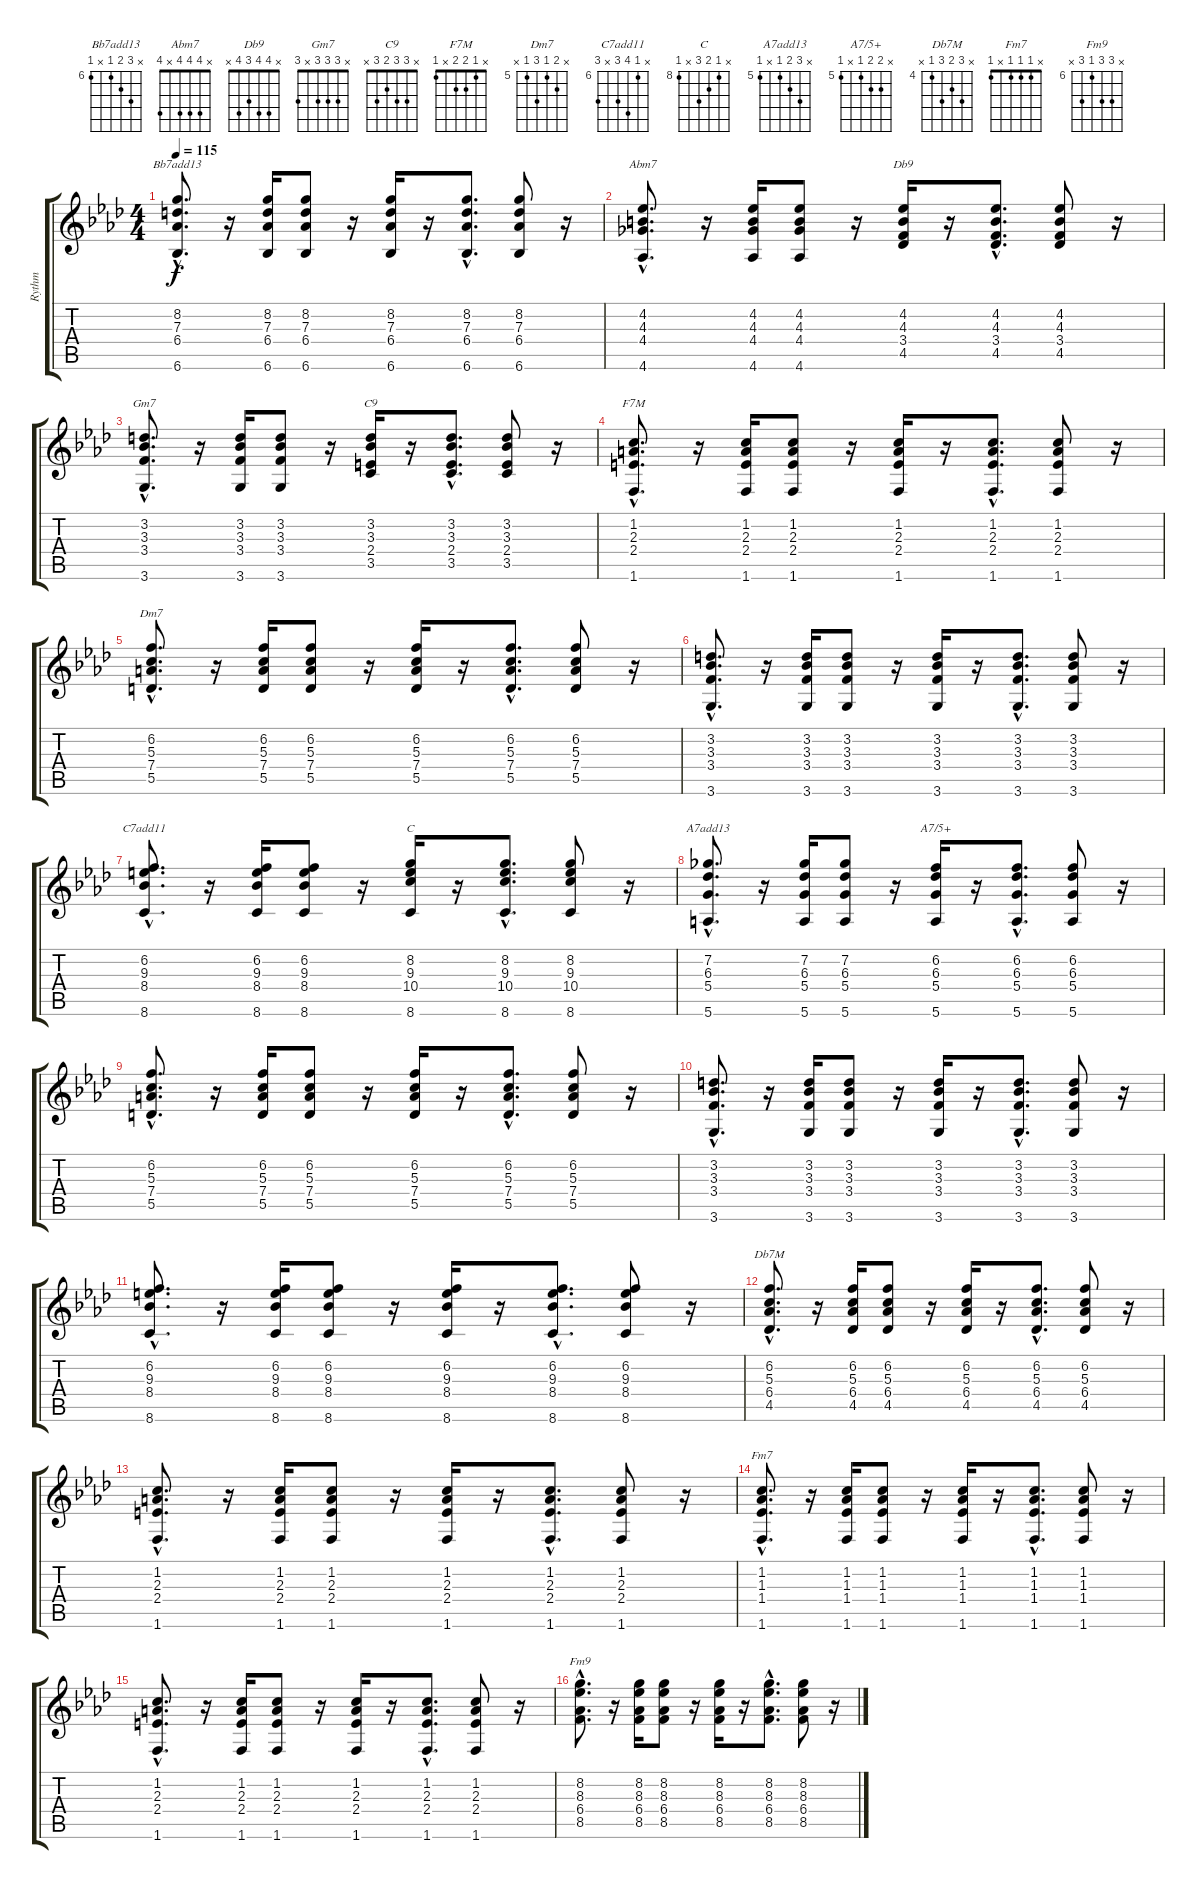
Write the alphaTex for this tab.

\track ("Rythm" "Rythm") {instrument acousticguitarnylon}
\staff {score tabs}
\tuning (E4 B3 G3 D3 A2 E2) {hide}
\chord ("Bb7add13" x 8 7 6 x 6) {firstfret 6}
\chord ("Abm7" x 4 4 4 x 4)
\chord ("Db9" x 4 4 3 4 x)
\chord ("Gm7" x 3 3 3 x 3)
\chord ("C9" x 3 3 2 3 x)
\chord ("F7M" x 1 2 2 x 1)
\chord ("Dm7" x 6 5 7 5 x) {firstfret 5}
\chord ("C7add11" x 6 9 8 x 8) {firstfret 6}
\chord ("C" x 8 9 10 x 8) {firstfret 8}
\chord ("A7add13" x 7 6 5 x 5) {firstfret 5}
\chord ("A7/5+" x 6 6 5 x 5) {firstfret 5}
\chord ("Db7M" x 6 5 6 4 x) {firstfret 4}
\chord ("Fm7" x 1 1 1 x 1)
\chord ("Fm9" x 8 8 6 8 x) {firstfret 6}
\ts (4 4)
\tempo 115
\clef g2
\ks ab
(8.2{hac} 7.3{hac} 6.4{hac} 6.6{hac}).8{d ch "Bb7add13" dy f} r.16 (8.2 7.3 6.4 6.6).16 (8.2 7.3 6.4 6.6).8 r.16 (8.2 7.3 6.4 6.6).16 r.16 (8.2{hac} 7.3{hac} 6.4{hac} 6.6{hac}).8{d} (8.2 7.3 6.4 6.6).8 r.16 |
(4.2{hac} 4.3{hac} 4.4{hac} 4.6{hac}).8{d ch "Abm7"} r.16 (4.2 4.3 4.4 4.6).16 (4.2 4.3 4.4 4.6).8 r.16 (4.2 4.3 3.4 4.5).16{ch "Db9"} r.16 (4.2{hac} 4.3{hac} 3.4{hac} 4.5{hac}).8{d} (4.2 4.3 3.4 4.5).8 r.16 |
(3.2{hac} 3.3{hac} 3.4{hac} 3.6{hac}).8{d ch "Gm7"} r.16 (3.2 3.3 3.4 3.6).16 (3.2 3.3 3.4 3.6).8 r.16 (3.2 3.3 2.4 3.5).16{ch "C9"} r.16 (3.2{hac} 3.3{hac} 2.4{hac} 3.5{hac}).8{d} (3.2 3.3 2.4 3.5).8 r.16 |
(1.2{hac} 2.3{hac} 2.4{hac} 1.6{hac}).8{d ch "F7M"} r.16 (1.2 2.3 2.4 1.6).16 (1.2 2.3 2.4 1.6).8 r.16 (1.2 2.3 2.4 1.6).16 r.16 (1.2{hac} 2.3{hac} 2.4{hac} 1.6{hac}).8{d} (1.2 2.3 2.4 1.6).8 r.16 |
(6.2{hac} 5.3{hac} 7.4{hac} 5.5{hac}).8{d ch "Dm7"} r.16 (6.2 5.3 7.4 5.5).16 (6.2 5.3 7.4 5.5).8 r.16 (6.2 5.3 7.4 5.5).16 r.16 (6.2{hac} 5.3{hac} 7.4{hac} 5.5{hac}).8{d} (6.2 5.3 7.4 5.5).8 r.16 |
(3.2{hac} 3.3{hac} 3.4{hac} 3.6{hac}).8{d} r.16 (3.2 3.3 3.4 3.6).16 (3.2 3.3 3.4 3.6).8 r.16 (3.2 3.3 3.4 3.6).16 r.16 (3.2{hac} 3.3{hac} 3.4{hac} 3.6{hac}).8{d} (3.2 3.3 3.4 3.6).8 r.16 |
(6.2{hac} 9.3{hac} 8.4{hac} 8.6{hac}).8{d ch "C7add11"} r.16 (6.2 9.3 8.4 8.6).16 (6.2 9.3 8.4 8.6).8 r.16 (8.2 9.3 10.4 8.6).16{ch "C"} r.16 (8.2{hac} 9.3{hac} 10.4{hac} 8.6{hac}).8{d} (8.2 9.3 10.4 8.6).8 r.16 |
(7.2{hac} 6.3{hac} 5.4{hac} 5.6{hac}).8{d ch "A7add13"} r.16 (7.2 6.3 5.4 5.6).16 (7.2 6.3 5.4 5.6).8 r.16 (6.2 6.3 5.4 5.6).16{ch "A7/5+"} r.16 (6.2{hac} 6.3{hac} 5.4{hac} 5.6{hac}).8{d} (6.2 6.3 5.4 5.6).8 r.16 |
(6.2{hac} 5.3{hac} 7.4{hac} 5.5{hac}).8{d} r.16 (6.2 5.3 7.4 5.5).16 (6.2 5.3 7.4 5.5).8 r.16 (6.2 5.3 7.4 5.5).16 r.16 (6.2{hac} 5.3{hac} 7.4{hac} 5.5{hac}).8{d} (6.2 5.3 7.4 5.5).8 r.16 |
(3.2{hac} 3.3{hac} 3.4{hac} 3.6{hac}).8{d} r.16 (3.2 3.3 3.4 3.6).16 (3.2 3.3 3.4 3.6).8 r.16 (3.2 3.3 3.4 3.6).16 r.16 (3.2{hac} 3.3{hac} 3.4{hac} 3.6{hac}).8{d} (3.2 3.3 3.4 3.6).8 r.16 |
(6.2{hac} 9.3{hac} 8.4{hac} 8.6{hac}).8{d} r.16 (6.2 9.3 8.4 8.6).16 (6.2 9.3 8.4 8.6).8 r.16 (6.2 9.3 8.4 8.6).16 r.16 (6.2{hac} 9.3{hac} 8.4{hac} 8.6{hac}).8{d} (6.2 9.3 8.4 8.6).8 r.16 |
(6.2{hac} 5.3{hac} 6.4{hac} 4.5{hac}).8{d ch "Db7M"} r.16 (6.2 5.3 6.4 4.5).16 (6.2 5.3 6.4 4.5).8 r.16 (6.2 5.3 6.4 4.5).16 r.16 (6.2{hac} 5.3{hac} 6.4{hac} 4.5{hac}).8{d} (6.2 5.3 6.4 4.5).8 r.16 |
(1.2{hac} 2.3{hac} 2.4{hac} 1.6{hac}).8{d} r.16 (1.2 2.3 2.4 1.6).16 (1.2 2.3 2.4 1.6).8 r.16 (1.2 2.3 2.4 1.6).16 r.16 (1.2{hac} 2.3{hac} 2.4{hac} 1.6{hac}).8{d} (1.2 2.3 2.4 1.6).8 r.16 |
(1.2{hac} 1.3{hac} 1.4{hac} 1.6{hac}).8{d ch "Fm7"} r.16 (1.2 1.3 1.4 1.6).16 (1.2 1.3 1.4 1.6).8 r.16 (1.2 1.3 1.4 1.6).16 r.16 (1.2{hac} 1.3{hac} 1.4{hac} 1.6{hac}).8{d} (1.2 1.3 1.4 1.6).8 r.16 |
(1.2{hac} 2.3{hac} 2.4{hac} 1.6{hac}).8{d} r.16 (1.2 2.3 2.4 1.6).16 (1.2 2.3 2.4 1.6).8 r.16 (1.2 2.3 2.4 1.6).16 r.16 (1.2{hac} 2.3{hac} 2.4{hac} 1.6{hac}).8{d} (1.2 2.3 2.4 1.6).8 r.16 |
(8.2{hac} 8.3{hac} 6.4{hac} 8.5{hac}).8{d ch "Fm9"} r.16 (8.2 8.3 6.4 8.5).16 (8.2 8.3 6.4 8.5).8 r.16 (8.2 8.3 6.4 8.5).16 r.16 (8.2{hac} 8.3{hac} 6.4{hac} 8.5{hac}).8{d} (8.2 8.3 6.4 8.5).8 r.16
